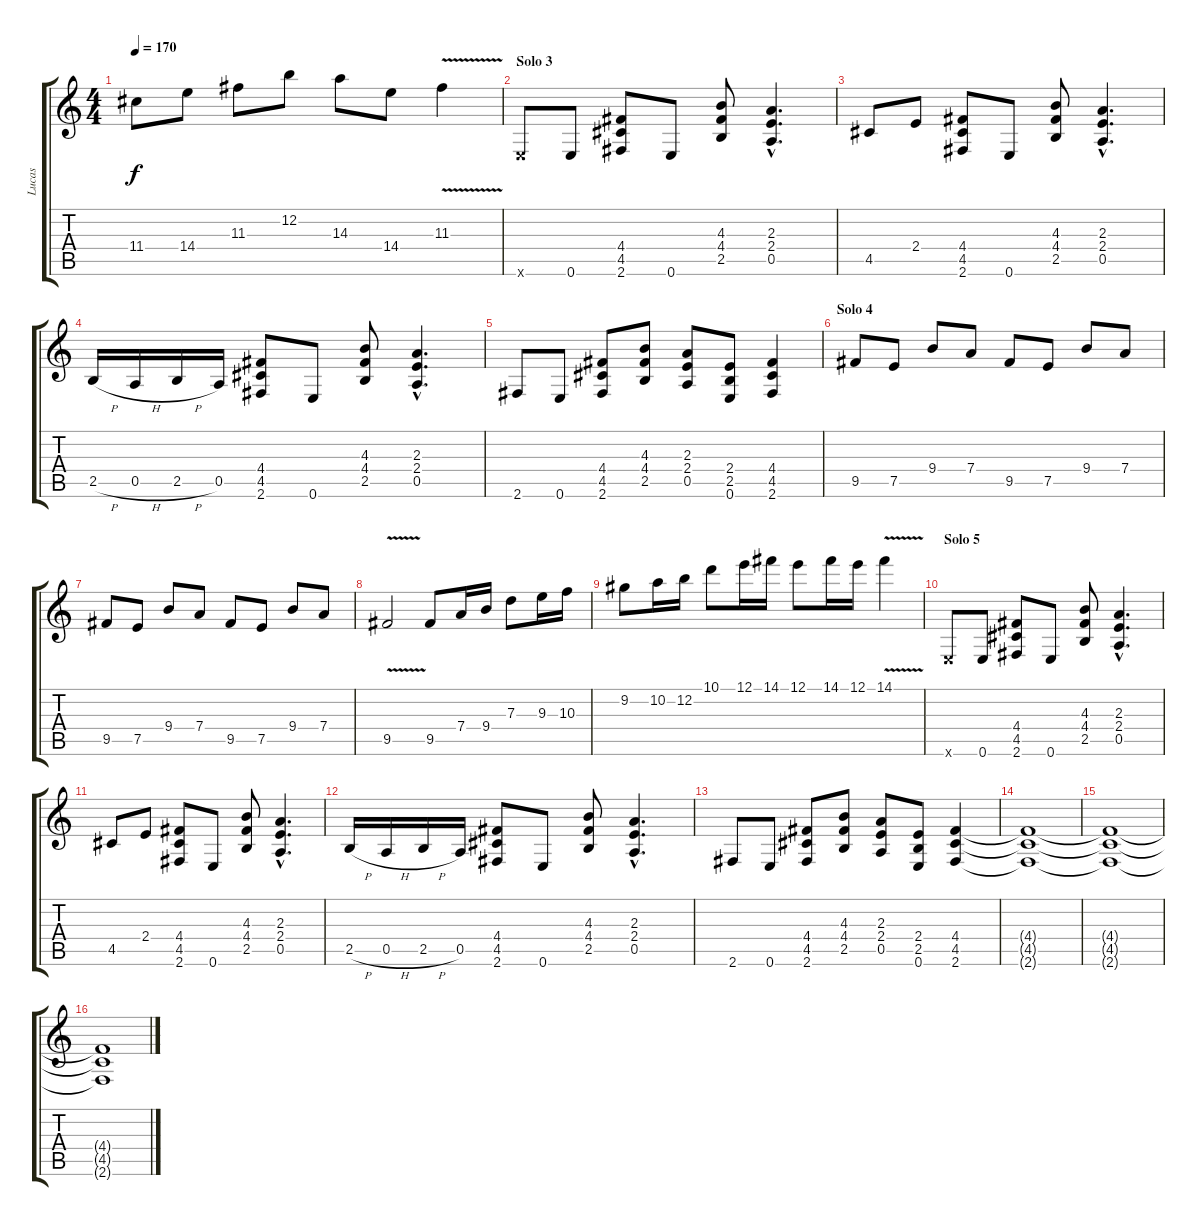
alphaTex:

\track ("Lucas" "Lucas") {instrument distortionguitar}
\staff {score tabs}
\tuning (E4 B3 G3 D3 A2 E2) {hide}
\ts (4 4)
\tempo 170
\clef g2
\ks c
11.4.8{dy f} 14.4.8 11.3.8 12.2.8 14.3.8 14.4.8 11.3{v}.4 |
\section ("" "Solo 3")
0.6{x}.8 0.6.8 (4.4 4.5 2.6).8 0.6.8 (4.3 4.4 2.5).8 (2.3{hac} 2.4{hac} 0.5{hac}).4{d} |
4.5.8 2.4.8 (4.4 4.5 2.6).8 0.6.8 (4.3 4.4 2.5).8 (2.3{hac} 2.4{hac} 0.5{hac}).4{d} |
2.5{h}.16 0.5{h}.16 2.5{h}.16 0.5.16 (4.4 4.5 2.6).8 0.6.8 (4.3 4.4 2.5).8 (2.3{hac} 2.4{hac} 0.5{hac}).4{d} |
2.6.8 0.6.8 (4.4 4.5 2.6).8 (4.3 4.4 2.5).8 (2.3 2.4 0.5).8 (2.4 2.5 0.6).8 (4.4 4.5 2.6).4 |
\section ("" "Solo 4")
9.5.8 7.5.8 9.4.8 7.4.8 9.5.8 7.5.8 9.4.8 7.4.8 |
9.5.8 7.5.8 9.4.8 7.4.8 9.5.8 7.5.8 9.4.8 7.4.8 |
9.5{v}.2 9.5.8 7.4.16 9.4.16 7.3.8 9.3.16 10.3.16 |
9.2.8 10.2.16 12.2.16 10.1.8 12.1.16 14.1.16 12.1.8 14.1.16 12.1.16 14.1{v}.4 |
\section ("" "Solo 5")
0.6{x}.8 0.6.8 (4.4 4.5 2.6).8 0.6.8 (4.3 4.4 2.5).8 (2.3{hac} 2.4{hac} 0.5{hac}).4{d} |
4.5.8 2.4.8 (4.4 4.5 2.6).8 0.6.8 (4.3 4.4 2.5).8 (2.3{hac} 2.4{hac} 0.5{hac}).4{d} |
2.5{h}.16 0.5{h}.16 2.5{h}.16 0.5.16 (4.4 4.5 2.6).8 0.6.8 (4.3 4.4 2.5).8 (2.3{hac} 2.4{hac} 0.5{hac}).4{d} |
2.6.8 0.6.8 (4.4 4.5 2.6).8 (4.3 4.4 2.5).8 (2.3 2.4 0.5).8 (2.4 2.5 0.6).8 (4.4 4.5 2.6).4 |
(4.4{t} 4.5{t} 2.6{t}).1 |
(4.4{t} 4.5{t} 2.6{t}).1 |
(4.4{t} 4.5{t} 2.6{t}).1
